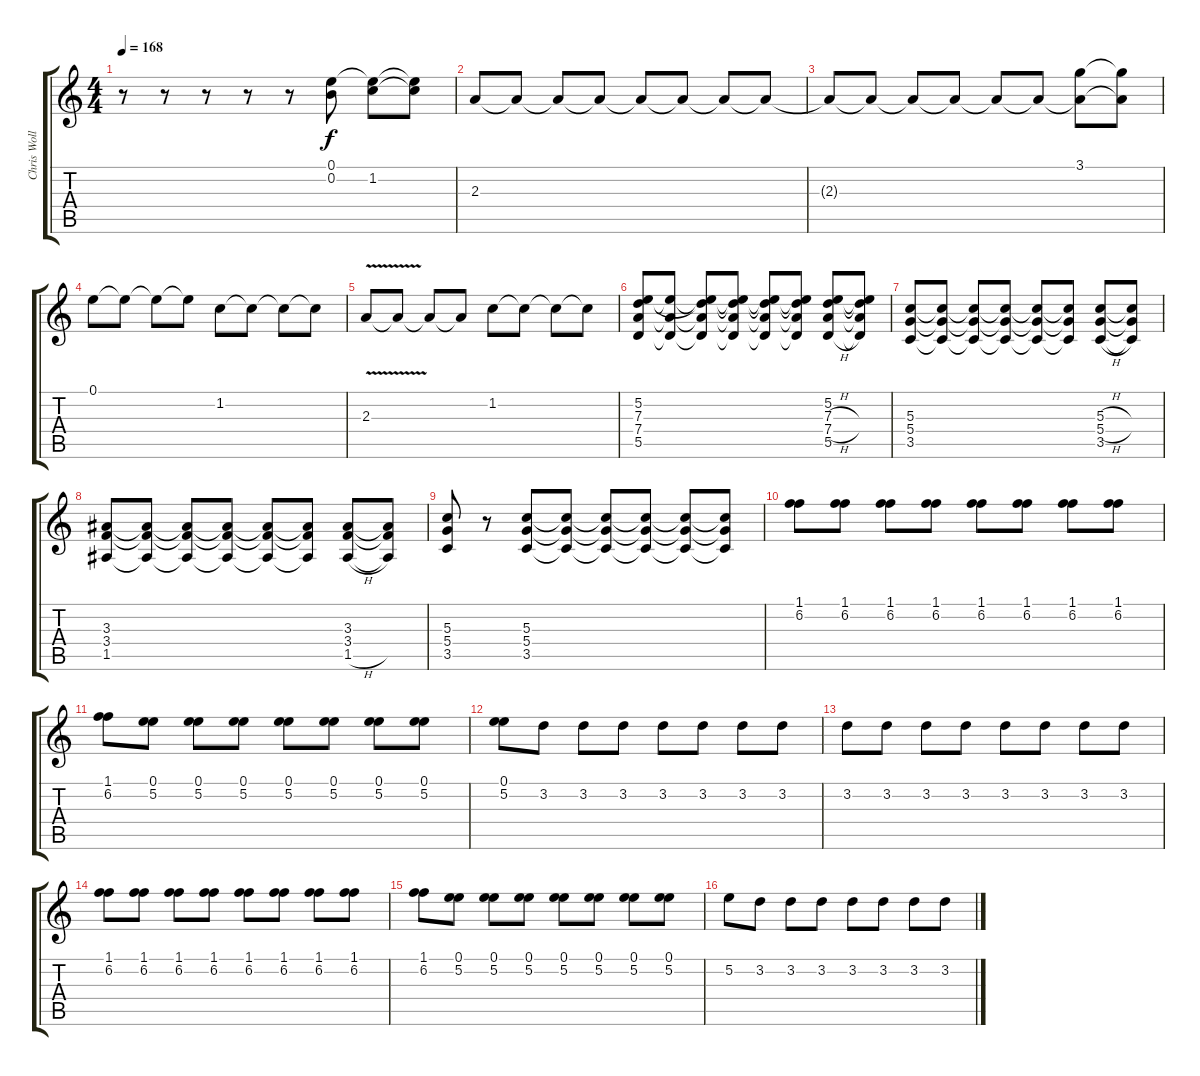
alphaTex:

\track ("Chris Wollard" "Chris Woll") {instrument overdrivenguitar}
\staff {score tabs}
\tuning (E4 B3 G3 D3 A2 E2) {hide}
\ts (4 4)
\tempo 168
\clef g2
\ks c
r.8{dy f} r.8 r.8 r.8 r.8 (0.1 0.2).8 (0.1{t} 1.2).8 (0.1{t} 1.2{t}).8 |
2.3.8 2.3{t}.8 2.3{t}.8 2.3{t}.8 2.3{t}.8 2.3{t}.8 2.3{t}.8 2.3{t}.8 |
2.3{t}.8 2.3{t}.8 2.3{t}.8 2.3{t}.8 2.3{t}.8 2.3{t}.8 (3.1 2.3{t}).8 (3.1{t} 2.3{t}).8 |
0.1.8 0.1{t}.8 0.1{t}.8 0.1{t}.8 1.2.8 1.2{t}.8 1.2{t}.8 1.2{t}.8 |
2.3{v}.8 2.3{t}.8 2.3{t}.8 2.3{t}.8 1.2.8 1.2{t}.8 1.2{t}.8 1.2{t}.8 |
(5.2 7.3 7.4 5.5).8 (5.2{t} 7.4{t} 5.5{t}).8 (5.2{t} 7.3{t} 7.4{t} 5.5{t}).8 (5.2{t} 7.3{t} 7.4{t} 5.5{t}).8 (5.2{t} 7.3{t} 7.4{t} 5.5{t}).8 (5.2{t} 7.3{t} 7.4{t} 5.5{t}).8 (5.2 7.3{h} 7.4{h} 5.5{h}).8 (5.2{t} 7.3{t} 7.4{t} 5.5{t}).8 |
(5.3 5.4 3.5).8 (5.3{t} 5.4{t} 3.5{t}).8 (5.3{t} 5.4{t} 3.5{t}).8 (5.3{t} 5.4{t} 3.5{t}).8 (5.3{t} 5.4{t} 3.5{t}).8 (5.3{t} 5.4{t} 3.5{t}).8 (5.3{h} 5.4{h} 3.5{h}).8 (5.3{t} 5.4{t} 3.5{t}).8 |
(3.3 3.4 1.5).8 (3.3{t} 3.4{t} 1.5{t}).8 (3.3{t} 3.4{t} 1.5{t}).8 (3.3{t} 3.4{t} 1.5{t}).8 (3.3{t} 3.4{t} 1.5{t}).8 (3.3{t} 3.4{t} 1.5{t}).8 (3.3 3.4 1.5{h}).8 (3.3{t} 3.4{t} 1.5{t}).8 |
(5.3 5.4 3.5).8 r.8 (5.3 5.4 3.5).8 (5.3{t} 5.4{t} 3.5{t}).8 (5.3{t} 5.4{t} 3.5{t}).8 (5.3{t} 5.4{t} 3.5{t}).8 (5.3{t} 5.4{t} 3.5{t}).8 (5.3{t} 5.4{t} 3.5{t}).8 |
(1.1 6.2).8 (1.1 6.2).8 (1.1 6.2).8 (1.1 6.2).8 (1.1 6.2).8 (1.1 6.2).8 (1.1 6.2).8 (1.1 6.2).8 |
(1.1 6.2).8 (0.1 5.2).8 (0.1 5.2).8 (0.1 5.2).8 (0.1 5.2).8 (0.1 5.2).8 (0.1 5.2).8 (0.1 5.2).8 |
(0.1 5.2).8 3.2.8 3.2.8 3.2.8 3.2.8 3.2.8 3.2.8 3.2.8 |
3.2.8 3.2.8 3.2.8 3.2.8 3.2.8 3.2.8 3.2.8 3.2.8 |
(1.1 6.2).8 (1.1 6.2).8 (1.1 6.2).8 (1.1 6.2).8 (1.1 6.2).8 (1.1 6.2).8 (1.1 6.2).8 (1.1 6.2).8 |
(1.1 6.2).8 (0.1 5.2).8 (0.1 5.2).8 (0.1 5.2).8 (0.1 5.2).8 (0.1 5.2).8 (0.1 5.2).8 (0.1 5.2).8 |
5.2.8 3.2.8 3.2.8 3.2.8 3.2.8 3.2.8 3.2.8 3.2.8
